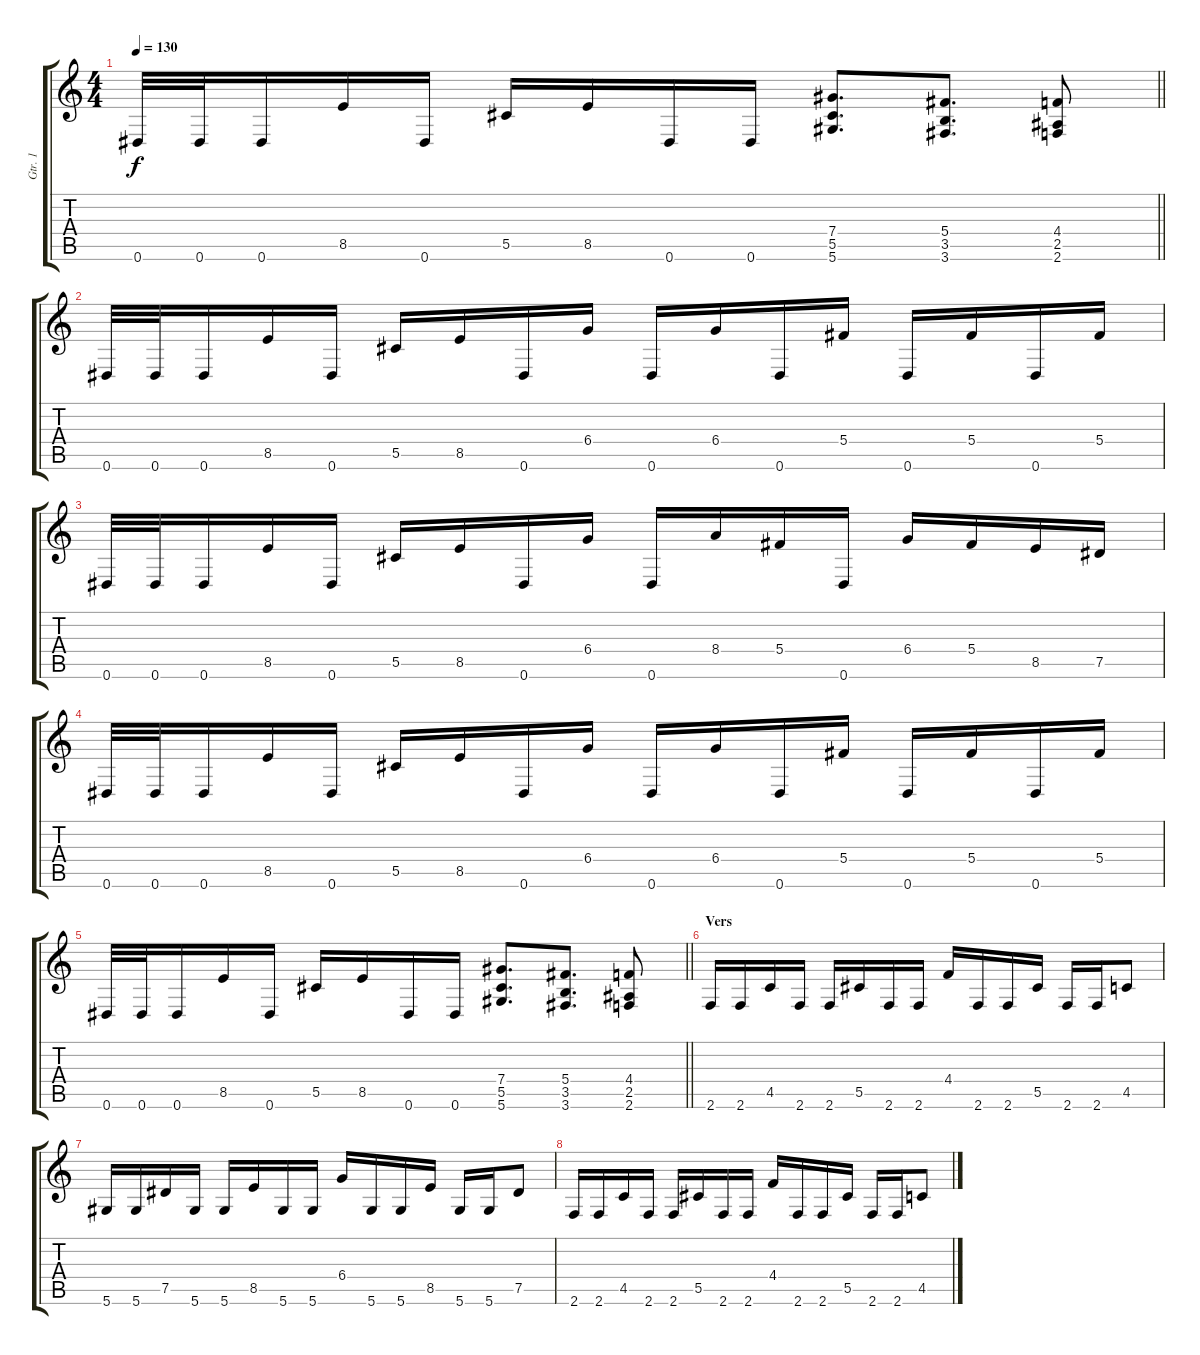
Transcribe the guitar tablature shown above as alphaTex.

\track ("Gtr. 1" "Gtr. 1") {instrument distortionguitar}
\staff {score tabs}
\tuning (Eb4 Bb3 Gb3 Db3 Ab2 Eb2) {hide}
\ts (4 4)
\tempo 130
\clef g2
\barLineRight lightlight
\ks c
0.6.32{dy f} 0.6.32 0.6.16 8.5.16 0.6.16 5.5.16 8.5.16 0.6.16 0.6.16 (7.4 5.5 5.6).8{d} (5.4 3.5 3.6).8{d} (4.4 2.5 2.6).8 |
0.6.32 0.6.32 0.6.16 8.5.16 0.6.16 5.5.16 8.5.16 0.6.16 6.4.16 0.6.16 6.4.16 0.6.16 5.4.16 0.6.16 5.4.16 0.6.16 5.4.16 |
0.6.32 0.6.32 0.6.16 8.5.16 0.6.16 5.5.16 8.5.16 0.6.16 6.4.16 0.6.16 8.4.16 5.4.16 0.6.16 6.4.16 5.4.16 8.5.16 7.5.16 |
0.6.32 0.6.32 0.6.16 8.5.16 0.6.16 5.5.16 8.5.16 0.6.16 6.4.16 0.6.16 6.4.16 0.6.16 5.4.16 0.6.16 5.4.16 0.6.16 5.4.16 |
\barLineRight lightlight
0.6.32 0.6.32 0.6.16 8.5.16 0.6.16 5.5.16 8.5.16 0.6.16 0.6.16 (7.4 5.5 5.6).8{d} (5.4 3.5 3.6).8{d} (4.4 2.5 2.6).8 |
\section ("" "Vers")
2.6.16 2.6.16 4.5.16 2.6.16 2.6.16 5.5.16 2.6.16 2.6.16 4.4.16 2.6.16 2.6.16 5.5.16 2.6.16 2.6.16 4.5.8 |
5.6.16 5.6.16 7.5.16 5.6.16 5.6.16 8.5.16 5.6.16 5.6.16 6.4.16 5.6.16 5.6.16 8.5.16 5.6.16 5.6.16 7.5.8 |
2.6.16 2.6.16 4.5.16 2.6.16 2.6.16 5.5.16 2.6.16 2.6.16 4.4.16 2.6.16 2.6.16 5.5.16 2.6.16 2.6.16 4.5.8
